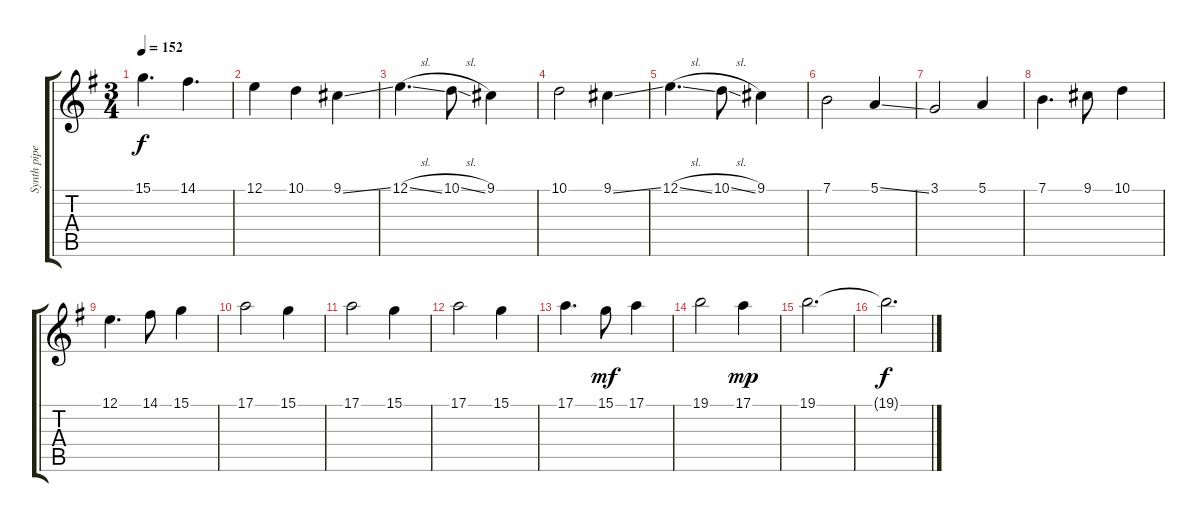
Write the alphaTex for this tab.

\track ("Synth pipe" "Synth pipe") {instrument sopranosax}
\staff {score tabs}
\tuning (E4 B3 G3 D3 A2 E2) {hide}
\ts (3 4)
\tempo 152
\clef g2
\ks g
15.1.4{d dy f} 14.1.4{d} |
12.1.4 10.1.4 9.1{ss}.4 |
12.1{sl}.4{d volume 5} 10.1{sl}.8 9.1.4 |
10.1.2 9.1{ss}.4 |
12.1{sl}.4{d} 10.1{sl}.8 9.1.4 |
7.1.2{volume 2} 5.1{ss}.4 |
3.1.2 5.1.4 |
7.1.4{d} 9.1.8 10.1.4 |
12.1.4{d} 14.1.8 15.1.4 |
17.1.2 15.1.4 |
17.1.2 15.1.4 |
17.1.2{volume 0} 15.1.4 |
17.1.4{d} 15.1.8{dy mf} 17.1.4 |
19.1.2 17.1.4{dy mp} |
19.1.2{d} |
19.1{t}.2{d dy f}
